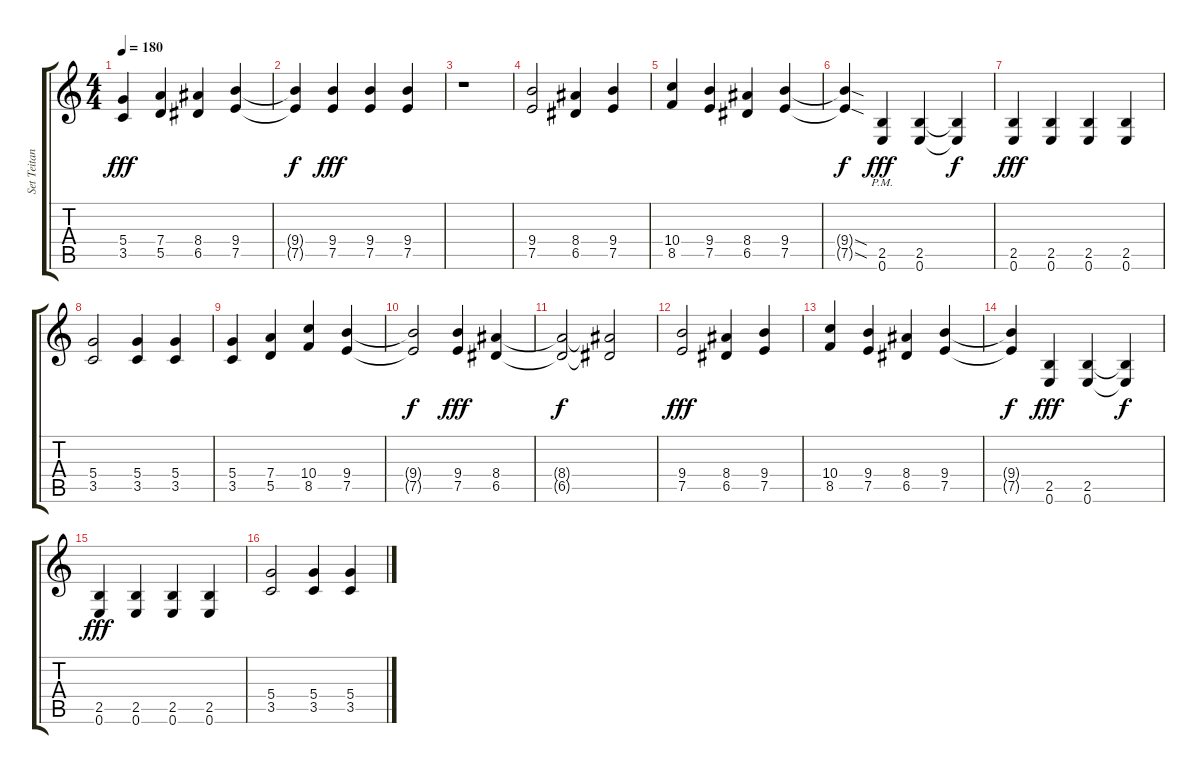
\track ("Set Teitan" "Set Teitan") {instrument distortionguitar}
\staff {score tabs}
\tuning (E4 B3 G3 D3 A2 E2) {hide}
\ts (4 4)
\tempo 180
\clef g2
\ks c
(5.4 3.5).4{dy fff} (7.4 5.5).4 (8.4 6.5).4 (9.4 7.5).4 |
(9.4{t} 7.5{t}).4{dy f} (9.4 7.5).4{dy fff} (9.4 7.5).4 (9.4 7.5).4 |
r.1 |
(9.4 7.5).2 (8.4 6.5).4 (9.4 7.5).4 |
(10.4 8.5).4 (9.4 7.5).4 (8.4 6.5).4 (9.4 7.5).4 |
(9.4{sod t} 7.5{sod t}).4{dy f} (2.5{pm} 0.6{pm}).4{dy fff} (2.5 0.6).4 (2.5{t} 0.6{t}).4{dy f} |
(2.5 0.6).4{dy fff} (2.5 0.6).4 (2.5 0.6).4 (2.5 0.6).4 |
(5.4 3.5).2 (5.4 3.5).4 (5.4 3.5).4 |
(5.4 3.5).4 (7.4 5.5).4 (10.4 8.5).4 (9.4 7.5).4 |
(9.4{t} 7.5{t}).2{dy f} (9.4 7.5).4{dy fff} (8.4 6.5).4 |
(8.4{t} 6.5{t}).2{dy f} (8.4{t} 6.5{t}).2 |
(9.4 7.5).2{dy fff} (8.4 6.5).4 (9.4 7.5).4 |
(10.4 8.5).4 (9.4 7.5).4 (8.4 6.5).4 (9.4 7.5).4 |
(9.4{t} 7.5{t}).4{dy f} (2.5 0.6).4{dy fff} (2.5 0.6).4 (2.5{t} 0.6{t}).4{dy f} |
(2.5 0.6).4{dy fff} (2.5 0.6).4 (2.5 0.6).4 (2.5 0.6).4 |
(5.4 3.5).2 (5.4 3.5).4 (5.4 3.5).4
